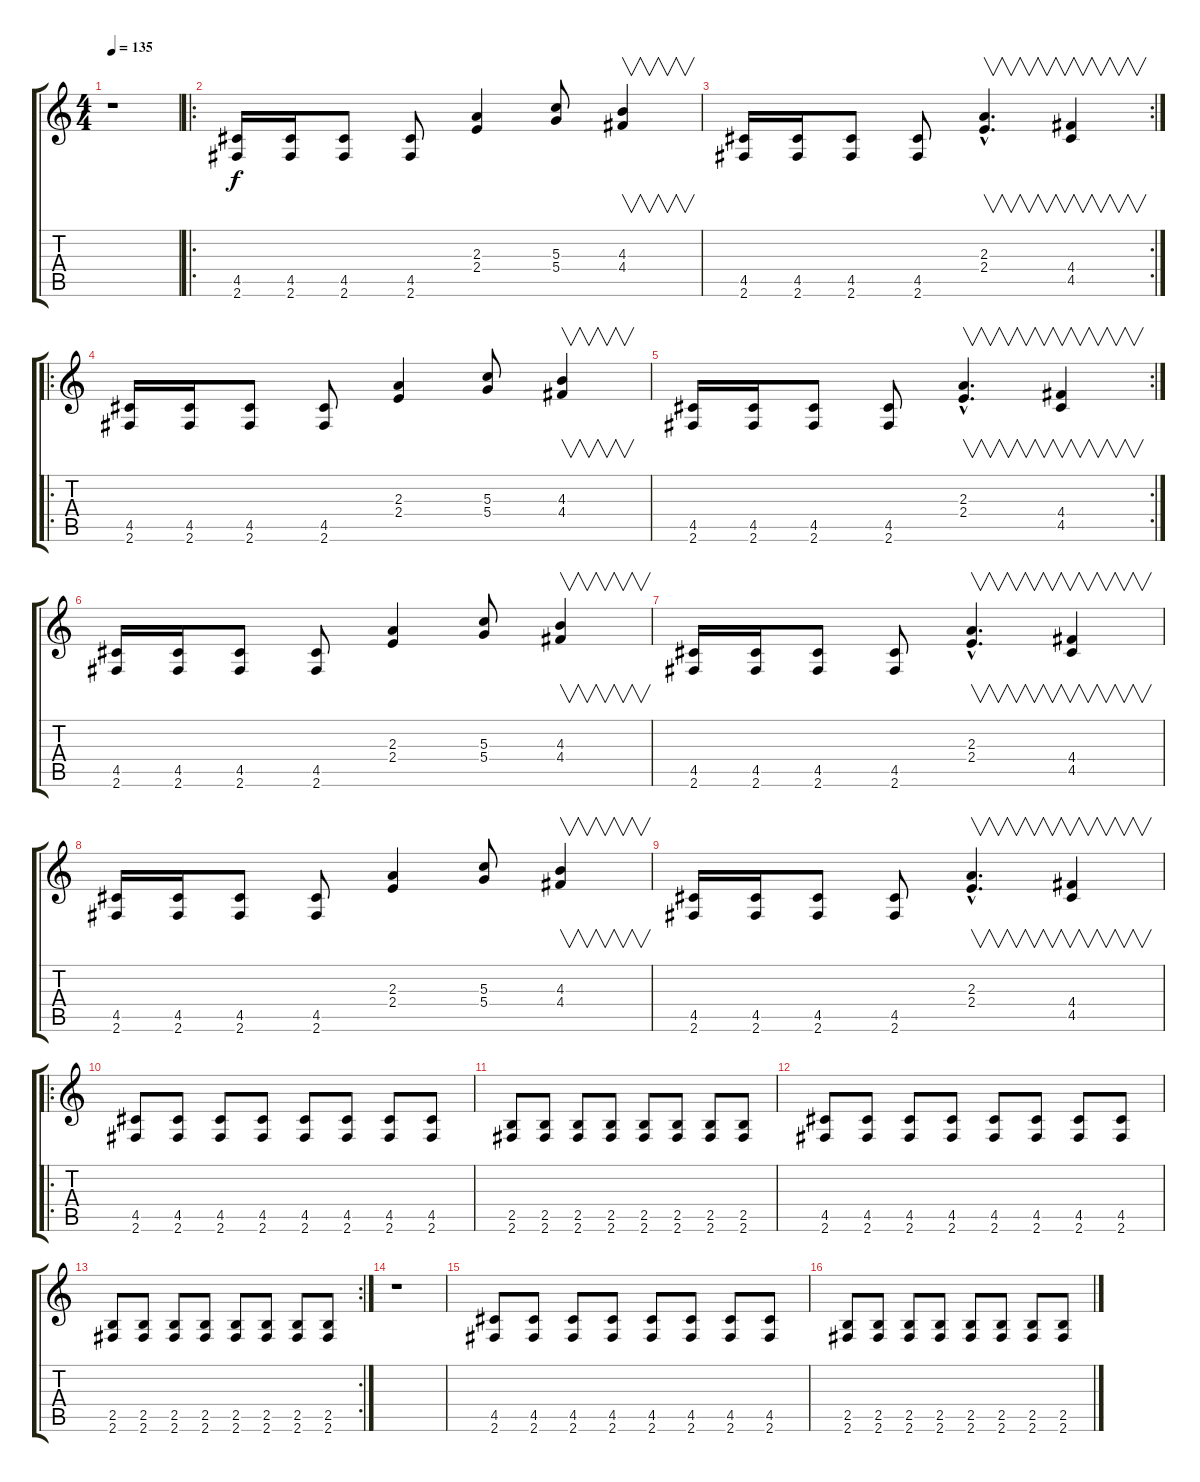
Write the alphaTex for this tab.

\track "" {instrument distortionguitar}
\staff {score tabs}
\tuning (E4 B3 G3 D3 A2 E2) {hide}
\ts (4 4)
\tempo 135
\clef g2
\ks c
r.1{dy f instrument distortionguitar} |
\ro
(4.5 2.6).16 (4.5 2.6).16 (4.5 2.6).8 (4.5 2.6).8 (2.3 2.4).4 (5.3 5.4).8 (4.3 4.4).4{v} |
\rc 2
(4.5 2.6).16 (4.5 2.6).16 (4.5 2.6).8 (4.5 2.6).8 (2.3{hac} 2.4{hac}).4{v d} (4.4 4.5).4{v} |
\ro
(4.5 2.6).16 (4.5 2.6).16 (4.5 2.6).8 (4.5 2.6).8 (2.3 2.4).4 (5.3 5.4).8 (4.3 4.4).4{v} |
\rc 2
(4.5 2.6).16 (4.5 2.6).16 (4.5 2.6).8 (4.5 2.6).8 (2.3{hac} 2.4{hac}).4{v d} (4.4 4.5).4{v} |
(4.5 2.6).16 (4.5 2.6).16 (4.5 2.6).8 (4.5 2.6).8 (2.3 2.4).4 (5.3 5.4).8 (4.3 4.4).4{v} |
(4.5 2.6).16 (4.5 2.6).16 (4.5 2.6).8 (4.5 2.6).8 (2.3{hac} 2.4{hac}).4{v d} (4.4 4.5).4{v} |
(4.5 2.6).16 (4.5 2.6).16 (4.5 2.6).8 (4.5 2.6).8 (2.3 2.4).4 (5.3 5.4).8 (4.3 4.4).4{v} |
(4.5 2.6).16 (4.5 2.6).16 (4.5 2.6).8 (4.5 2.6).8 (2.3{hac} 2.4{hac}).4{v d} (4.4 4.5).4{v} |
\ro
(4.5 2.6).8 (4.5 2.6).8 (4.5 2.6).8 (4.5 2.6).8 (4.5 2.6).8 (4.5 2.6).8 (4.5 2.6).8 (4.5 2.6).8 |
(2.5 2.6).8 (2.5 2.6).8 (2.5 2.6).8 (2.5 2.6).8 (2.5 2.6).8 (2.5 2.6).8 (2.5 2.6).8 (2.5 2.6).8 |
(4.5 2.6).8 (4.5 2.6).8 (4.5 2.6).8 (4.5 2.6).8 (4.5 2.6).8 (4.5 2.6).8 (4.5 2.6).8 (4.5 2.6).8 |
\rc 2
(2.5 2.6).8 (2.5 2.6).8 (2.5 2.6).8 (2.5 2.6).8 (2.5 2.6).8 (2.5 2.6).8 (2.5 2.6).8 (2.5 2.6).8 |
r.1 |
(4.5 2.6).8 (4.5 2.6).8 (4.5 2.6).8 (4.5 2.6).8 (4.5 2.6).8 (4.5 2.6).8 (4.5 2.6).8 (4.5 2.6).8 |
(2.5 2.6).8 (2.5 2.6).8 (2.5 2.6).8 (2.5 2.6).8 (2.5 2.6).8 (2.5 2.6).8 (2.5 2.6).8 (2.5 2.6).8
